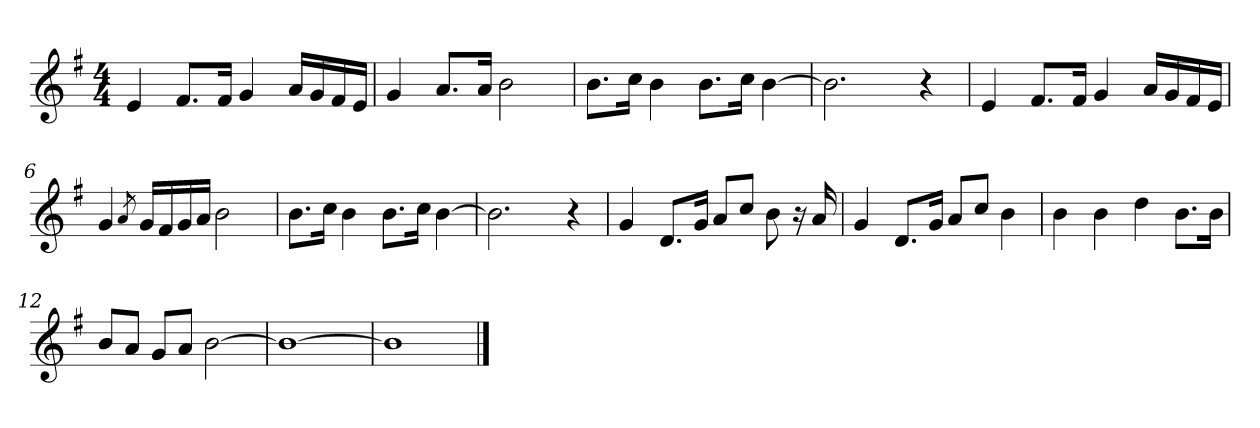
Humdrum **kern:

**kern
*part1
*staff1
*clefG2
*k[f#]
*M4/4
=1
4e/
8.f#/L
16f#/Jk
4g/
16a/LL
16g/
16f#/
16e/JJ
=2
4g/
8.a/L
16a/Jk
2b\
=3
8.b\L
16cc\Jk
4b\
8.b\L
16cc\Jk
[4b\
=4
2.b\]
4r
=5
4e/
8.f#/L
16f#/Jk
4g/
16a/LL
16g/
16f#/
16e/JJ
=6
4g/
8qa/
16g/LL
16f#/
16g/
16a/JJ
2b\
=7
8.b\L
16cc\Jk
4b\
8.b\L
16cc\Jk
[4b\
=8
2.b\]
4r
!!LO:LB:g=z
=9
4g/
8.d/L
16g/Jk
8a/L
8cc/J
8b\
16r
16a/
=10
4g/
8.d/L
16g/Jk
8a/L
8cc/J
4b\
=11
4b\
4b\
4dd\
8.b\L
16b\Jk
=12
8b/L
8a/J
8g/L
8a/J
[2b\
=13
1b_
=14
1b]
==
*-
